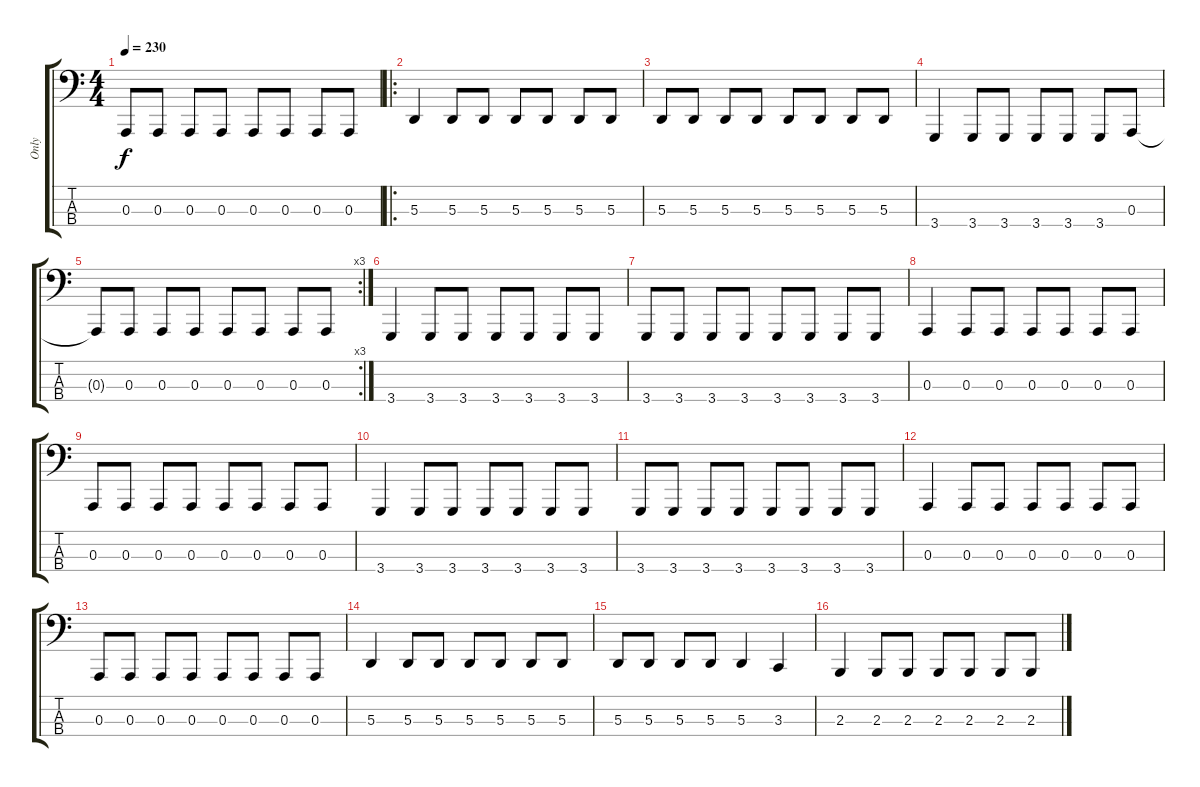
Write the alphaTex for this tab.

\track ("Only" "Only") {instrument lead8bassandlead}
\staff {score tabs}
\tuning (G2 D2 A1 E1) {hide}
\ts (4 4)
\tempo 230
\clef f4
\ks c
0.3.8{dy f} 0.3.8 0.3.8 0.3.8 0.3.8 0.3.8 0.3.8 0.3.8 |
\ro
5.3.4 5.3.8 5.3.8 5.3.8 5.3.8 5.3.8 5.3.8 |
5.3.8 5.3.8 5.3.8 5.3.8 5.3.8 5.3.8 5.3.8 5.3.8 |
3.4.4 3.4.8 3.4.8 3.4.8 3.4.8 3.4.8 0.3.8 |
\rc 3
0.3{t}.8 0.3.8 0.3.8 0.3.8 0.3.8 0.3.8 0.3.8 0.3.8 |
3.4.4 3.4.8 3.4.8 3.4.8 3.4.8 3.4.8 3.4.8 |
3.4.8 3.4.8 3.4.8 3.4.8 3.4.8 3.4.8 3.4.8 3.4.8 |
0.3.4 0.3.8 0.3.8 0.3.8 0.3.8 0.3.8 0.3.8 |
0.3.8 0.3.8 0.3.8 0.3.8 0.3.8 0.3.8 0.3.8 0.3.8 |
3.4.4 3.4.8 3.4.8 3.4.8 3.4.8 3.4.8 3.4.8 |
3.4.8 3.4.8 3.4.8 3.4.8 3.4.8 3.4.8 3.4.8 3.4.8 |
0.3.4 0.3.8 0.3.8 0.3.8 0.3.8 0.3.8 0.3.8 |
0.3.8 0.3.8 0.3.8 0.3.8 0.3.8 0.3.8 0.3.8 0.3.8 |
5.3.4 5.3.8 5.3.8 5.3.8 5.3.8 5.3.8 5.3.8 |
5.3.8 5.3.8 5.3.8 5.3.8 5.3.4 3.3.4 |
2.3.4 2.3.8 2.3.8 2.3.8 2.3.8 2.3.8 2.3.8
